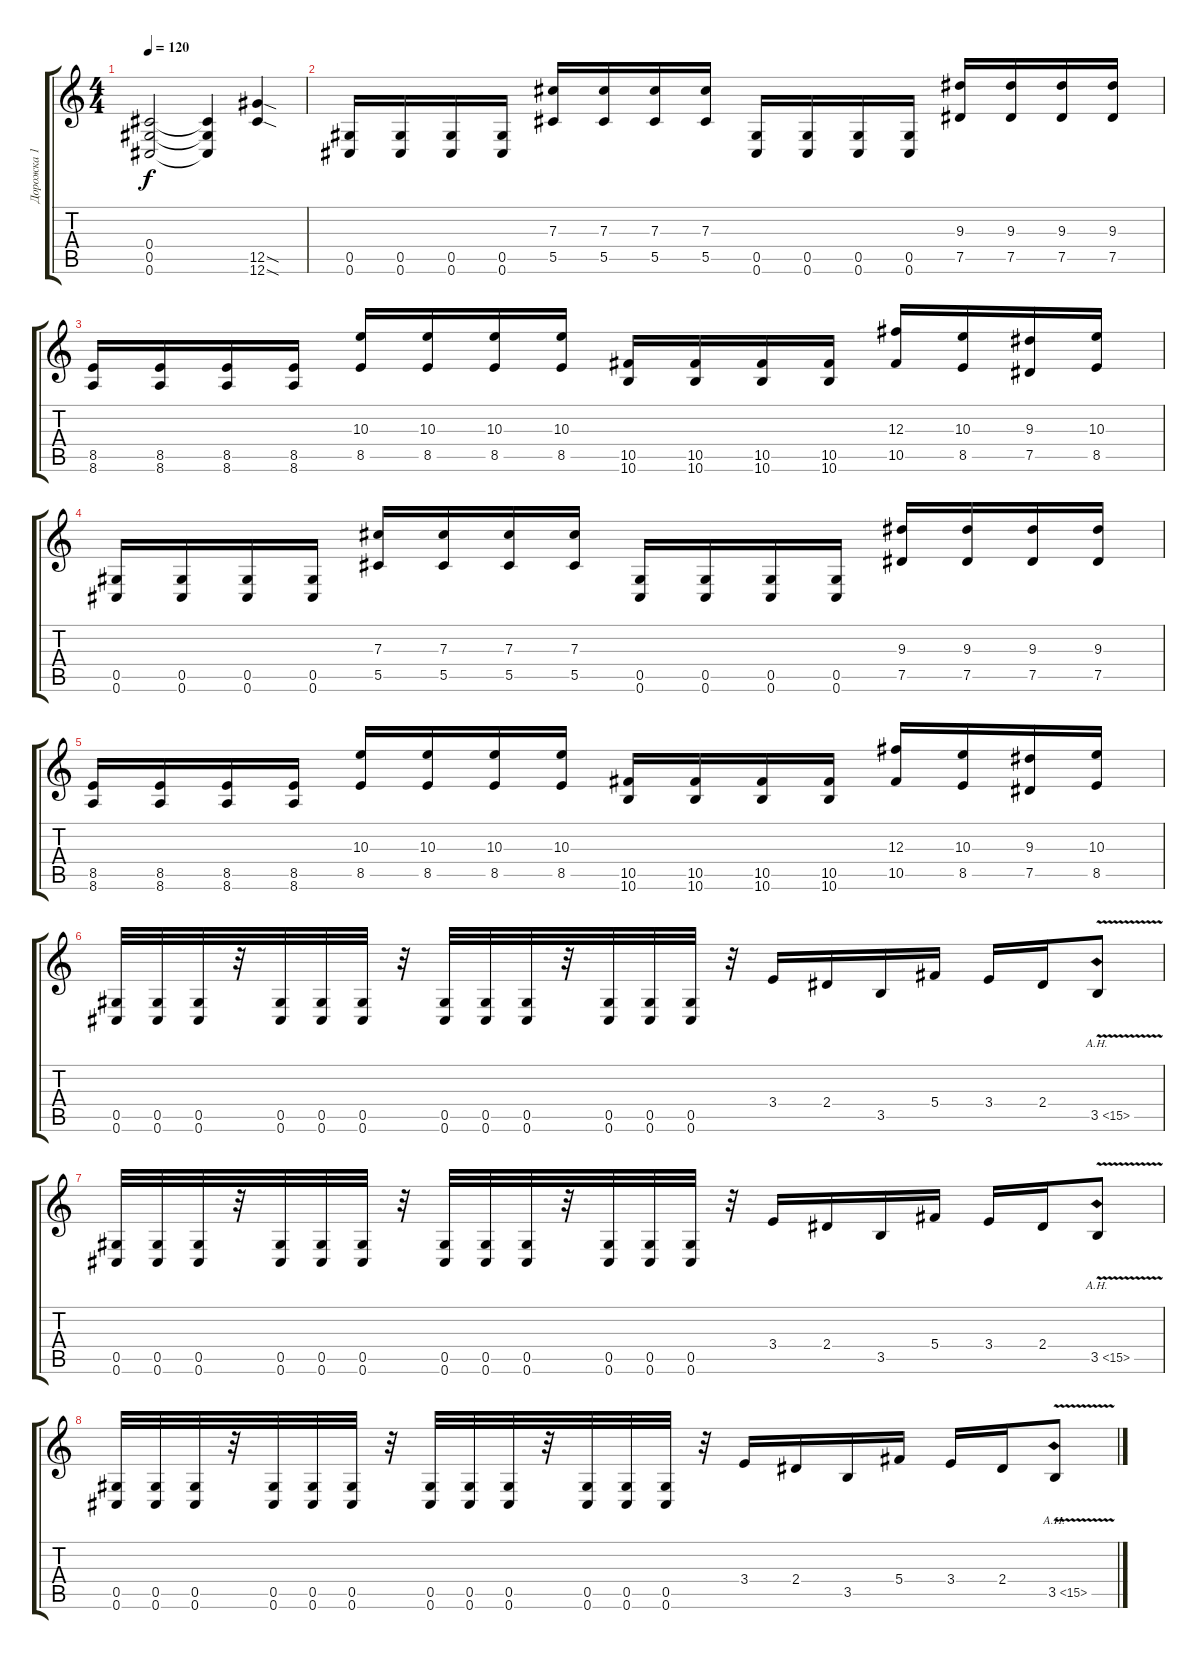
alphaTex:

\track ("Дорожка 1" "Дорожка 1") {instrument distortionguitar}
\staff {score tabs}
\tuning (Eb4 Bb3 Gb3 Db3 Ab2 Db2) {hide}
\ts (4 4)
\tempo 120
\clef g2
\ks c
(0.4 0.5 0.6).2{dy f} (0.4{t} 0.5{t} 0.6{t}).4 (12.5{sod} 12.6{sod}).4 |
(0.5 0.6).16 (0.5 0.6).16 (0.5 0.6).16 (0.5 0.6).16 (7.3 5.5).16 (7.3 5.5).16 (7.3 5.5).16 (7.3 5.5).16 (0.5 0.6).16 (0.5 0.6).16 (0.5 0.6).16 (0.5 0.6).16 (9.3 7.5).16 (9.3 7.5).16 (9.3 7.5).16 (9.3 7.5).16 |
(8.5 8.6).16 (8.5 8.6).16 (8.5 8.6).16 (8.5 8.6).16 (10.3 8.5).16 (10.3 8.5).16 (10.3 8.5).16 (10.3 8.5).16 (10.5 10.6).16 (10.5 10.6).16 (10.5 10.6).16 (10.5 10.6).16 (12.3 10.5).16 (10.3 8.5).16 (9.3 7.5).16 (10.3 8.5).16 |
(0.5 0.6).16 (0.5 0.6).16 (0.5 0.6).16 (0.5 0.6).16 (7.3 5.5).16 (7.3 5.5).16 (7.3 5.5).16 (7.3 5.5).16 (0.5 0.6).16 (0.5 0.6).16 (0.5 0.6).16 (0.5 0.6).16 (9.3 7.5).16 (9.3 7.5).16 (9.3 7.5).16 (9.3 7.5).16 |
(8.5 8.6).16 (8.5 8.6).16 (8.5 8.6).16 (8.5 8.6).16 (10.3 8.5).16 (10.3 8.5).16 (10.3 8.5).16 (10.3 8.5).16 (10.5 10.6).16 (10.5 10.6).16 (10.5 10.6).16 (10.5 10.6).16 (12.3 10.5).16 (10.3 8.5).16 (9.3 7.5).16 (10.3 8.5).16 |
(0.5 0.6).32 (0.5 0.6).32 (0.5 0.6).32 r.32 (0.5 0.6).32 (0.5 0.6).32 (0.5 0.6).32 r.32 (0.5 0.6).32 (0.5 0.6).32 (0.5 0.6).32 r.32 (0.5 0.6).32 (0.5 0.6).32 (0.5 0.6).32 r.32 3.4.16 2.4.16 3.5.16 5.4.16 3.4.16 2.4.16 3.5{ah 12 v}.8{instrument guitarharmonics} |
(0.5 0.6).32{instrument distortionguitar} (0.5 0.6).32 (0.5 0.6).32 r.32 (0.5 0.6).32 (0.5 0.6).32 (0.5 0.6).32 r.32 (0.5 0.6).32 (0.5 0.6).32 (0.5 0.6).32 r.32 (0.5 0.6).32 (0.5 0.6).32 (0.5 0.6).32 r.32 3.4.16 2.4.16 3.5.16 5.4.16 3.4.16 2.4.16 3.5{ah 12 v}.8{instrument guitarharmonics} |
(0.5 0.6).32{instrument distortionguitar} (0.5 0.6).32 (0.5 0.6).32 r.32 (0.5 0.6).32 (0.5 0.6).32 (0.5 0.6).32 r.32 (0.5 0.6).32 (0.5 0.6).32 (0.5 0.6).32 r.32 (0.5 0.6).32 (0.5 0.6).32 (0.5 0.6).32 r.32 3.4.16 2.4.16 3.5.16 5.4.16 3.4.16 2.4.16 3.5{ah 12 v}.8{instrument guitarharmonics}
